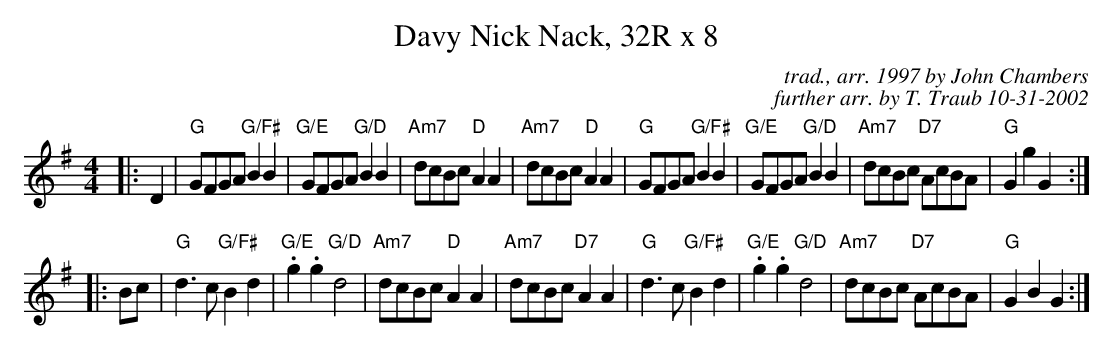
X:1
T: Davy Nick Nack, 32R x 8
C: trad., arr. 1997 by John Chambers
C: further arr. by T. Traub 10-31-2002
M: 4/4
L: 1/8
K: G
|: D2 \
| "G"GFGA "G/F#"B2B2 | "G/E"GFGA "G/D"B2B2 | "Am7"dcBc "D"A2 A2 | "Am7"dcBc "D"A2 A2| \
"G"GFGA "G/F#"B2B2 | "G/E"GFGA "G/D"B2B2 | "Am7"dcBc "D7"AcBA | "G"G2 g2 G2 :|
|: Bc \
| "G"d3c "G/F#"B2d2 | "G/E".g2.g2 "G/D"d4 | "Am7"dcBc "D"A2A2 | "Am7"dcBc "D7"A2 A2|\
"G"d3c "G/F#"B2d2 | "G/E".g2.g2 "G/D"d4 | "Am7"dcBc "D7"AcBA | "G"G2B2 G2 :|
